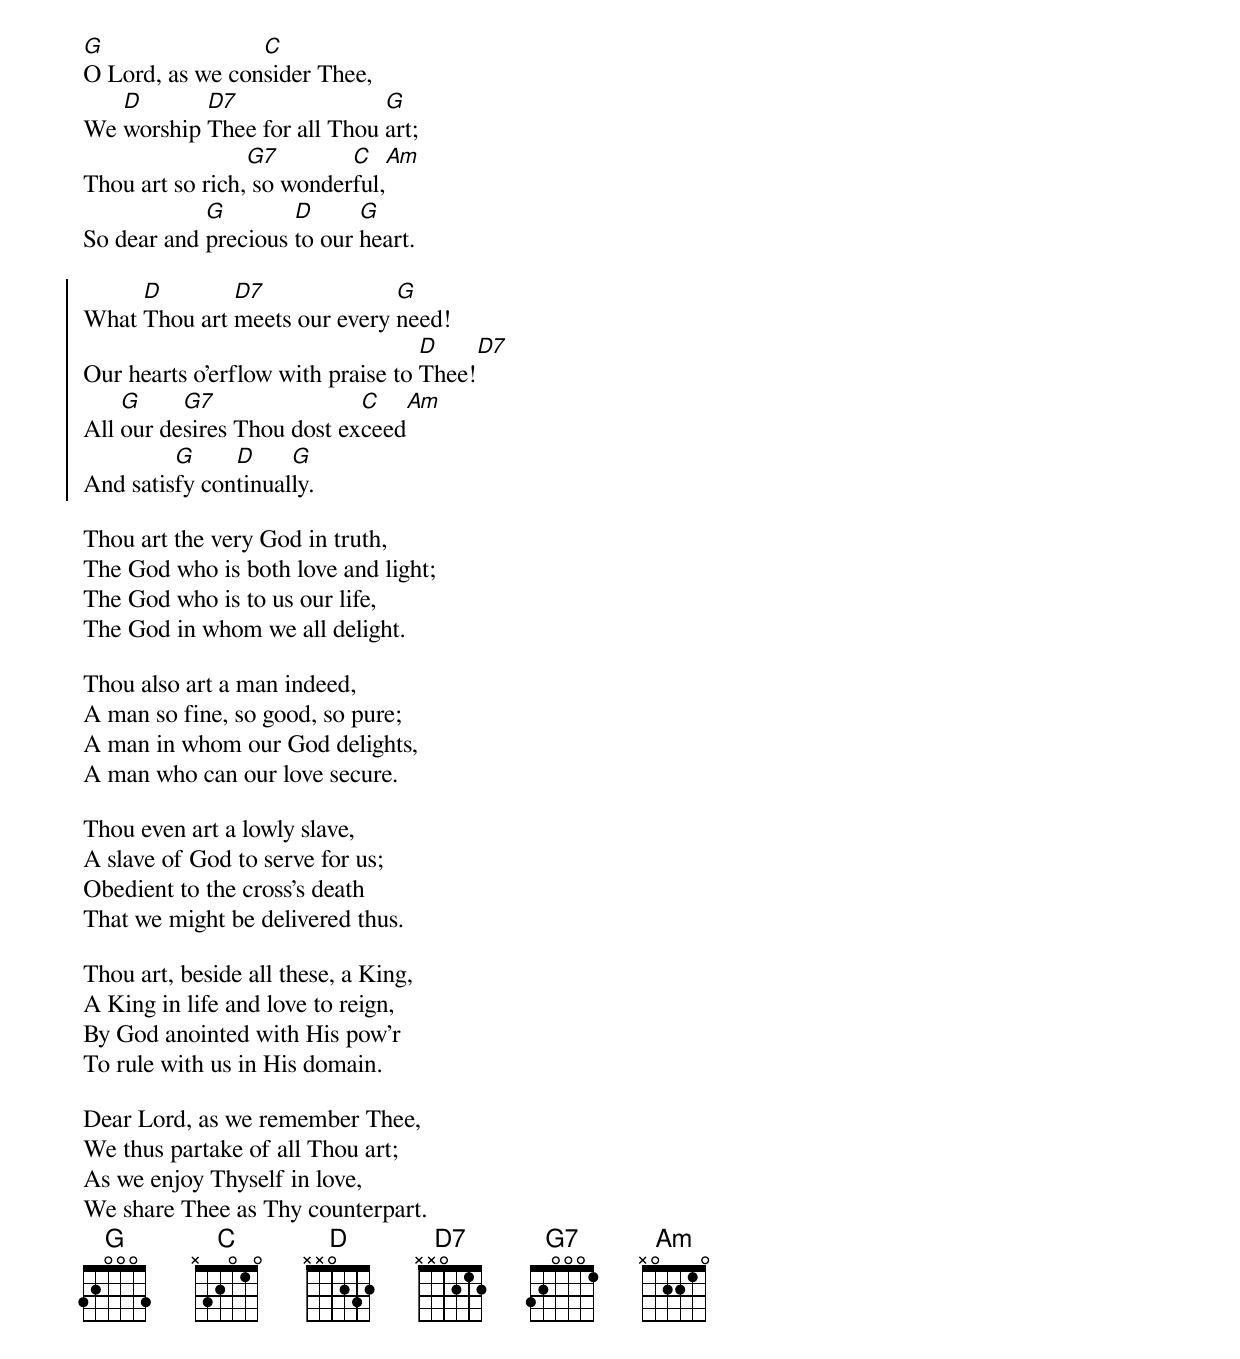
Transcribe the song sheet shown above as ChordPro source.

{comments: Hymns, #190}

[G]O Lord, as we con[C]sider Thee,
We [D]worship [D7]Thee for all Thou [G]art;
Thou art so rich,[G7] so wonder[C]ful,[Am]
So dear and [G]precious [D]to our [G]heart.

{start_of_chorus}
What [D]Thou art [D7]meets our every [G]need!
Our hearts o’erflow with praise to [D]Thee![D7]
All [G]our de[G7]sires Thou dost ex[C]ceed[Am]
And satis[G]fy con[D]tinual[G]ly.
{end_of_chorus}

Thou art the very God in truth,
The God who is both love and light;
The God who is to us our life,
The God in whom we all delight.

Thou also art a man indeed,
A man so fine, so good, so pure;
A man in whom our God delights,
A man who can our love secure.

Thou even art a lowly slave,
A slave of God to serve for us;
Obedient to the cross’s death
That we might be delivered thus.

Thou art, beside all these, a King,
A King in life and love to reign,
By God anointed with His pow’r
To rule with us in His domain.

Dear Lord, as we remember Thee,
We thus partake of all Thou art;
As we enjoy Thyself in love,
We share Thee as Thy counterpart.
